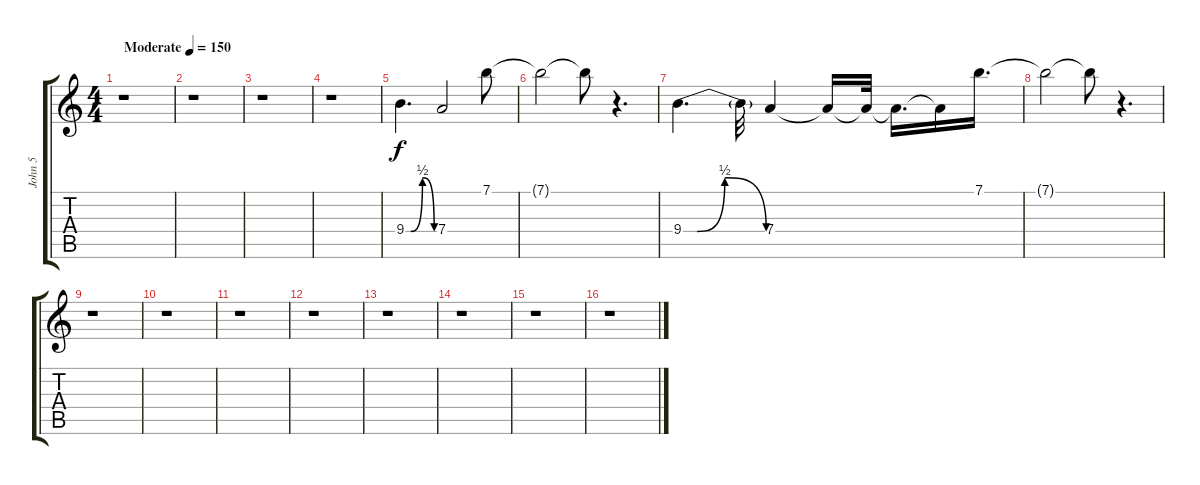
\track ("John 5" "John 5") {instrument distortionguitar}
\staff {score tabs}
\tuning (E4 B3 G3 D3 A2 E2) {hide}
\ts (4 4)
\tempo (150 "Moderate")
\clef g2
\ks c
r.1{dy f instrument distortionguitar} |
r.1 |
r.1 |
r.1 |
9.4{be (custom 0 0 10 0 35 2 60 0)}.4{d} 7.4.2 7.1.8 |
7.1{t}.2 7.1{t}.8 r.4{d} |
9.4{be (custom 0 0 10 0 30 2 60 0)}.4{d} 9.4{t}.32 7.4.4 7.4{t}.16 7.4{t}.32 7.4{t}.16{d} 7.4{t}.16 7.1.16{d} |
7.1{t}.2 7.1{t}.8 r.4{d} |
r.1 |
r.1 |
r.1 |
r.1 |
r.1 |
r.1 |
r.1 |
r.1
